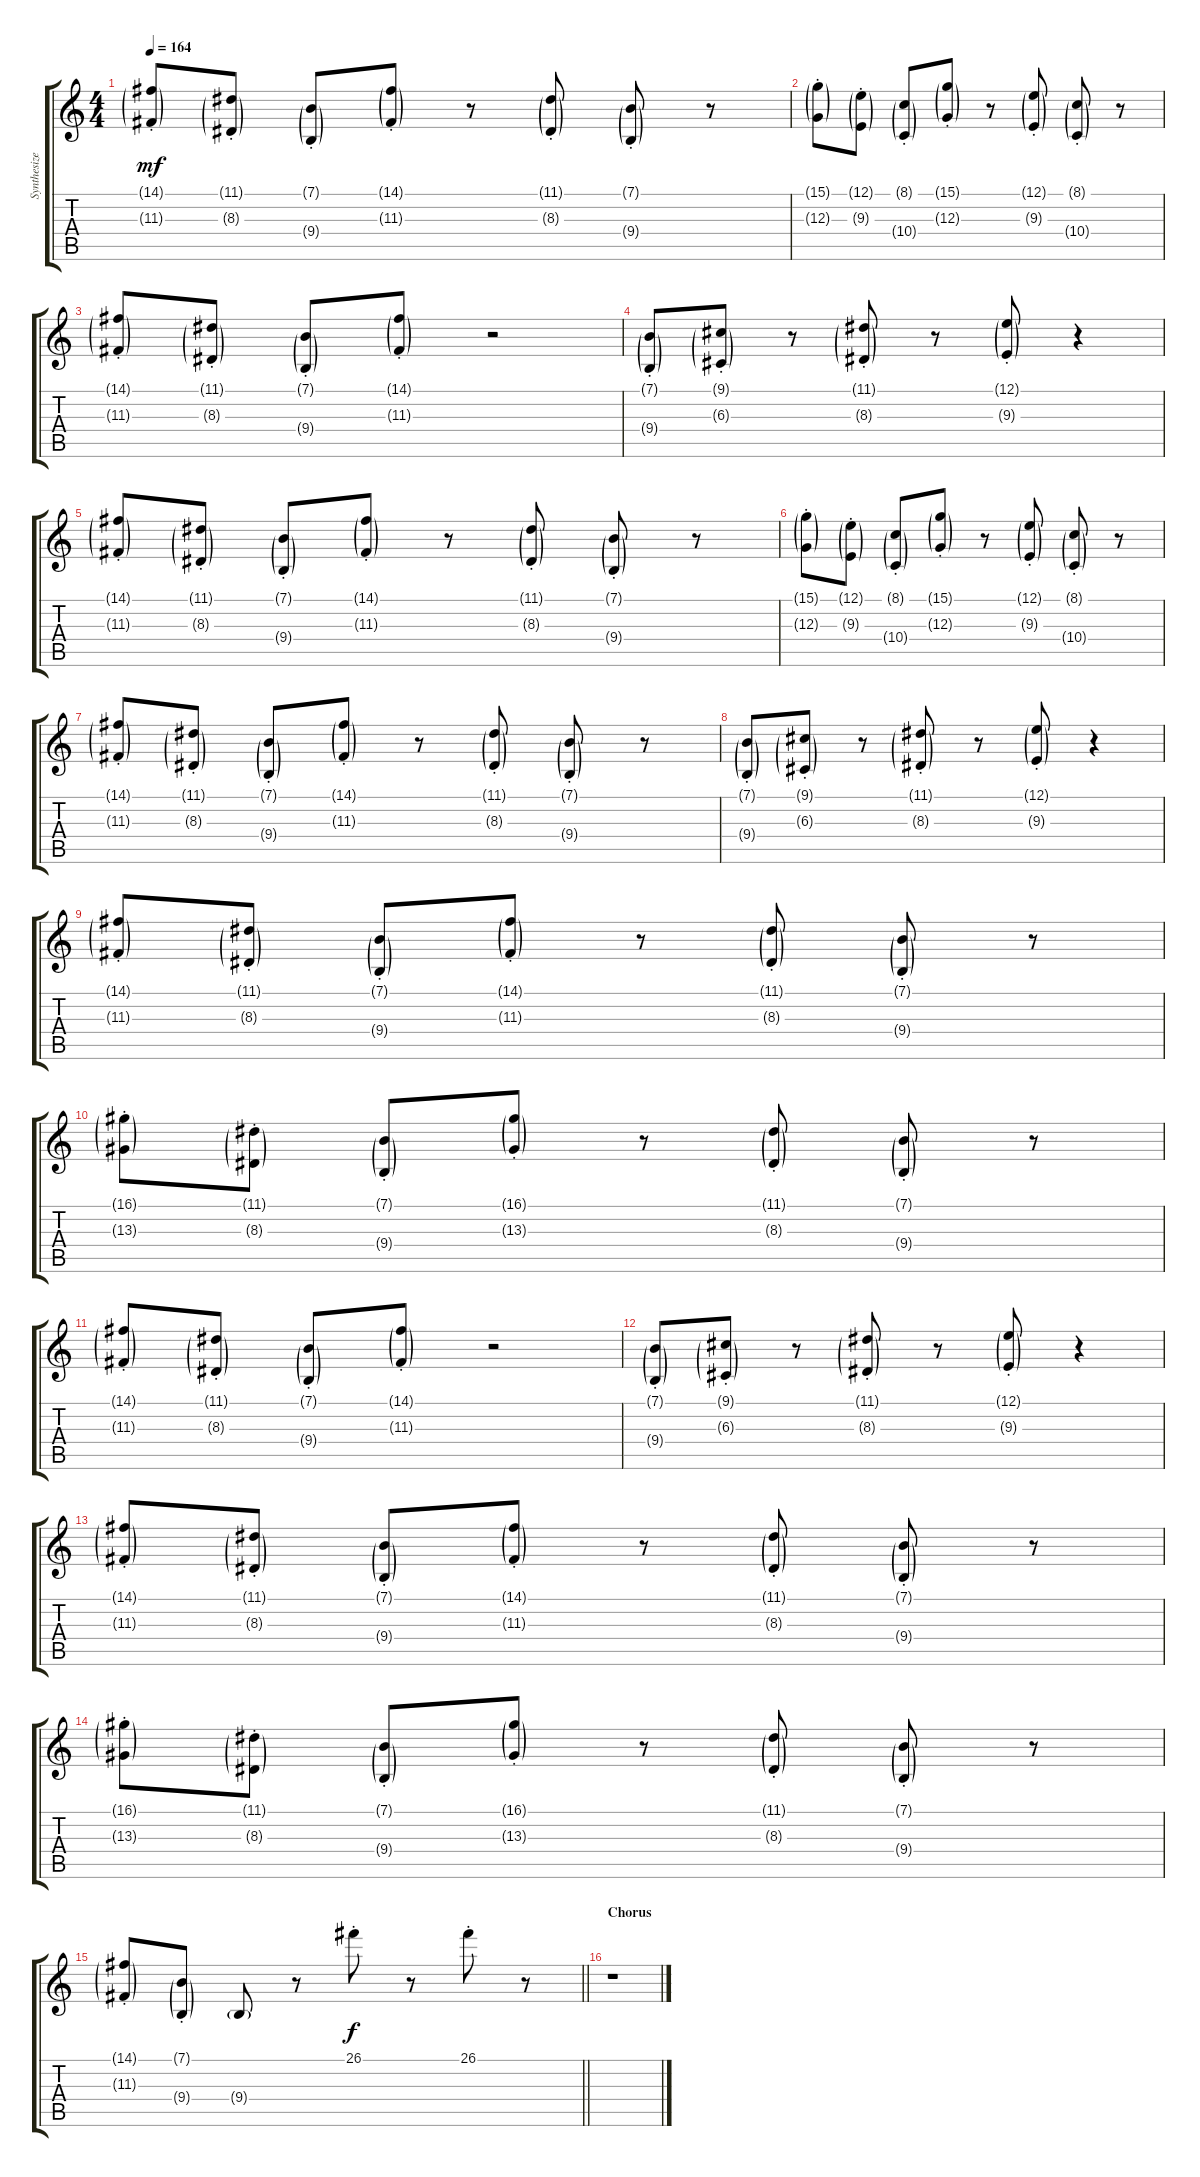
\track ("Synthesizer 1 (Paul Morris)" "Synthesize") {instrument stringensemble1}
\staff {score tabs}
\tuning (E4 B3 G3 D3 A2 E2) {hide}
\ts (4 4)
\tempo 164
\clef g2
\ks c
(14.1{g} 11.3{g st}).8{dy mf} (11.1{g} 8.3{g st}).8 (7.1{g} 9.4{g st}).8 (14.1{g} 11.3{g st}).8 r.8 (11.1{g} 8.3{g st}).8 (7.1{g} 9.4{g st}).8 r.8 |
(15.1{g} 12.3{g st}).8 (12.1{g} 9.3{g st}).8 (8.1{g} 10.4{g st}).8 (15.1{g} 12.3{g st}).8 r.8 (12.1{g} 9.3{g st}).8 (8.1{g} 10.4{g st}).8 r.8 |
(14.1{g} 11.3{g st}).8 (11.1{g} 8.3{g st}).8 (7.1{g} 9.4{g st}).8 (14.1{g} 11.3{g st}).8 r.2 |
(7.1{g st} 9.4{g st}).8 (9.1{g st} 6.3{g st}).8 r.8 (11.1{g st} 8.3{g st}).8 r.8 (12.1{g st} 9.3{g st}).8 r.4 |
(14.1{g} 11.3{g st}).8 (11.1{g} 8.3{g st}).8 (7.1{g} 9.4{g st}).8 (14.1{g} 11.3{g st}).8 r.8 (11.1{g} 8.3{g st}).8 (7.1{g} 9.4{g st}).8 r.8 |
(15.1{g} 12.3{g st}).8 (12.1{g} 9.3{g st}).8 (8.1{g} 10.4{g st}).8 (15.1{g} 12.3{g st}).8 r.8 (12.1{g} 9.3{g st}).8 (8.1{g} 10.4{g st}).8 r.8 |
(14.1{g} 11.3{g st}).8 (11.1{g} 8.3{g st}).8 (7.1{g} 9.4{g st}).8 (14.1{g} 11.3{g st}).8 r.8 (11.1{g} 8.3{g st}).8 (7.1{g} 9.4{g st}).8 r.8 |
(7.1{g st} 9.4{g st}).8 (9.1{g st} 6.3{g st}).8 r.8 (11.1{g st} 8.3{g st}).8 r.8 (12.1{g st} 9.3{g st}).8 r.4 |
(14.1{g} 11.3{g st}).8 (11.1{g} 8.3{g st}).8 (7.1{g} 9.4{g st}).8 (14.1{g} 11.3{g st}).8 r.8 (11.1{g} 8.3{g st}).8 (7.1{g} 9.4{g st}).8 r.8 |
(16.1{g} 13.3{g st}).8 (11.1{g} 8.3{g st}).8 (7.1{g} 9.4{g st}).8 (16.1{g} 13.3{g st}).8 r.8 (11.1{g} 8.3{g st}).8 (7.1{g} 9.4{g st}).8 r.8 |
(14.1{g} 11.3{g st}).8 (11.1{g} 8.3{g st}).8 (7.1{g} 9.4{g st}).8 (14.1{g} 11.3{g st}).8 r.2 |
(7.1{g st} 9.4{g st}).8 (9.1{g st} 6.3{g st}).8 r.8 (11.1{g st} 8.3{g st}).8 r.8 (12.1{g st} 9.3{g st}).8 r.4 |
(14.1{g} 11.3{g st}).8 (11.1{g} 8.3{g st}).8 (7.1{g} 9.4{g st}).8 (14.1{g} 11.3{g st}).8 r.8 (11.1{g} 8.3{g st}).8 (7.1{g} 9.4{g st}).8 r.8 |
(16.1{g} 13.3{g st}).8 (11.1{g} 8.3{g st}).8 (7.1{g} 9.4{g st}).8 (16.1{g} 13.3{g st}).8 r.8 (11.1{g} 8.3{g st}).8 (7.1{g} 9.4{g st}).8 r.8 |
\barLineRight lightlight
(14.1{g} 11.3{g st}).8 (7.1{g} 9.4{g st}).8 9.4{g}.8 r.8 26.1{st}.8{dy f instrument stringensemble1} r.8 26.1{st}.8 r.8 |
\section ("" "Chorus")
r.1
